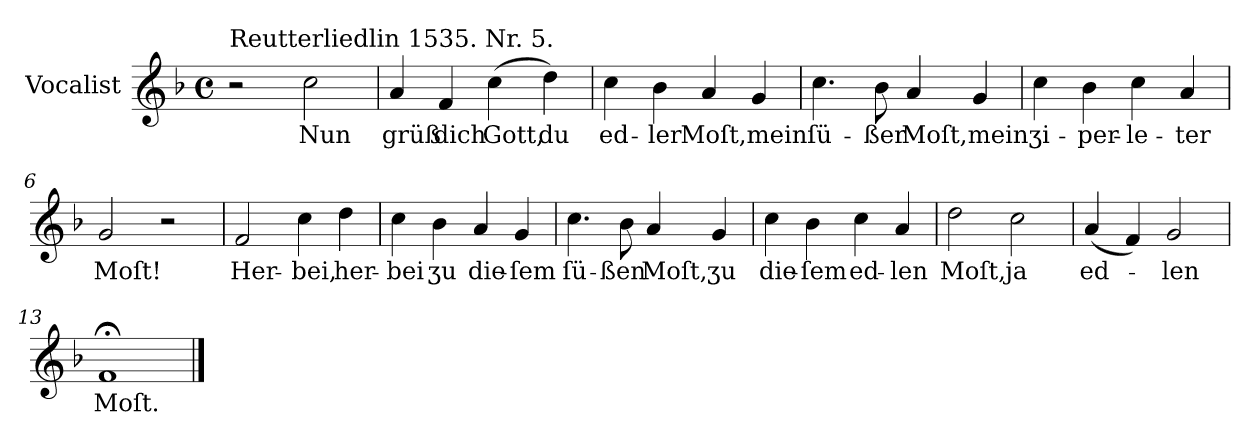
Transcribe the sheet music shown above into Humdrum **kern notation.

**kern	**text
*part1	*part1
*staff1	*staff1
*I"Vocalist	*
*k[b-]	*
*F:	*
*M4/4	*
*met(c)	*
=1	=1
!LO:TX:a:t=Reutterliedlin 1535. Nr. 5.	!
2r	.
2cc	Nun
=2	=2
4a	grüß
4f	dich
(4cc	Gott,
4dd)	du
=3	=3
4cc	ed-
4b-	-ler
4a	Moſt,
4g	mein
=4	=4
4.cc	ſü-
8b-	-ßer
4a	Moſt,
4g	mein
=5	=5
4cc	ʒi-
4b-	-per-
4cc	-le-
4a	-ter
=6	=6
2g	Moſt!
2r	.
=7	=7
2f	Her-
4cc	-bei,
4dd	her-
=8	=8
4cc	-bei
4b-	ʒu
4a	die-
4g	-ſem
=9	=9
4.cc	ſü-
8b-	-ßen
4a	Moſt,
4g	ʒu
=10	=10
4cc	die-
4b-	-ſem
4cc	ed-
4a	-len
=11	=11
2dd	Moſt,
2cc	ja
=12	=12
(4a	ed-
4f)	.
2g	-len
=13	=13
1f;<	Moſt.
==	==
*-	*-
